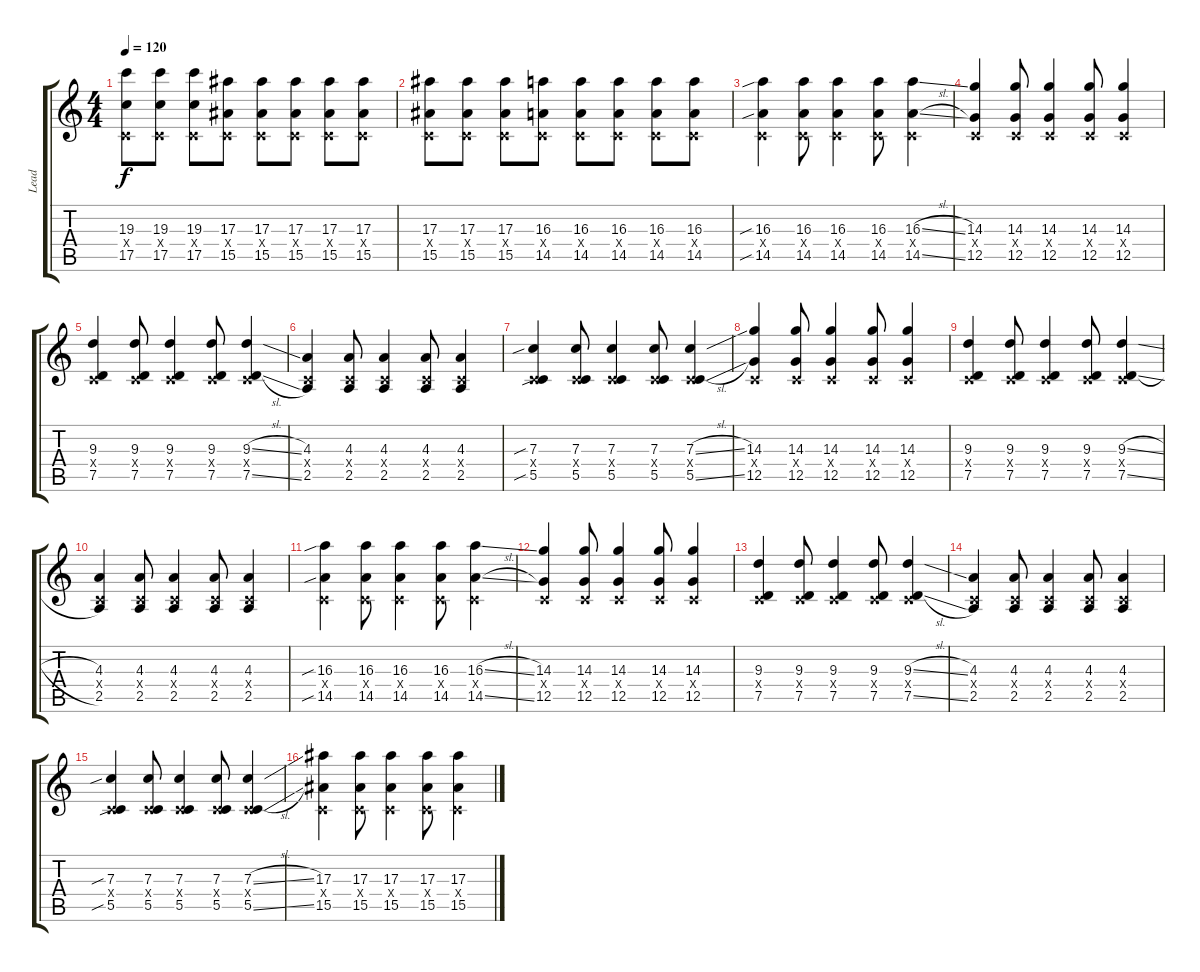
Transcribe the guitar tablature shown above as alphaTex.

\track ("Lead" "Lead") {instrument distortionguitar}
\staff {score tabs}
\tuning (D4 A3 F3 C3 G2 C2) {hide}
\ts (4 4)
\tempo 120
\clef g2
\ks c
(19.3 0.4{x} 17.5).8{dy f} (19.3 0.4{x} 17.5).8 (19.3 0.4{x} 17.5).8 (17.3 0.4{x} 15.5).8 (17.3 0.4{x} 15.5).8 (17.3 0.4{x} 15.5).8 (17.3 0.4{x} 15.5).8 (17.3 0.4{x} 15.5).8 |
(17.3 0.4{x} 15.5).8 (17.3 0.4{x} 15.5).8 (17.3 0.4{x} 15.5).8 (16.3 0.4{x} 14.5).8 (16.3 0.4{x} 14.5).8 (16.3 0.4{x} 14.5).8 (16.3 0.4{x} 14.5).8 (16.3 0.4{x} 14.5).8 |
(16.3{sib} 0.4{x} 14.5{sib}).4 (16.3 0.4{x} 14.5).8 (16.3 0.4{x} 14.5).4 (16.3 0.4{x} 14.5).8 (16.3{sl} 0.4{x} 14.5{sl}).4 |
(14.3 0.4{x} 12.5).4 (14.3 0.4{x} 12.5).8 (14.3 0.4{x} 12.5).4 (14.3 0.4{x} 12.5).8 (14.3 0.4{x} 12.5).4 |
(9.3 0.4{x} 7.5).4 (9.3 0.4{x} 7.5).8 (9.3 0.4{x} 7.5).4 (9.3 0.4{x} 7.5).8 (9.3{sl} 0.4{x} 7.5{sl}).4 |
(4.3 0.4{x} 2.5).4 (4.3 0.4{x} 2.5).8 (4.3 0.4{x} 2.5).4 (4.3 0.4{x} 2.5).8 (4.3 0.4{x} 2.5).4 |
(7.3{sib} 0.4{x} 5.5{sib}).4 (7.3 0.4{x} 5.5).8 (7.3 0.4{x} 5.5).4 (7.3 0.4{x} 5.5).8 (7.3{sl} 0.4{x} 5.5{sl}).4 |
(14.3 0.4{x} 12.5).4 (14.3 0.4{x} 12.5).8 (14.3 0.4{x} 12.5).4 (14.3 0.4{x} 12.5).8 (14.3 0.4{x} 12.5).4 |
(9.3 0.4{x} 7.5).4 (9.3 0.4{x} 7.5).8 (9.3 0.4{x} 7.5).4 (9.3 0.4{x} 7.5).8 (9.3{sl} 0.4{x} 7.5{sl}).4 |
(4.3 0.4{x} 2.5).4 (4.3 0.4{x} 2.5).8 (4.3 0.4{x} 2.5).4 (4.3 0.4{x} 2.5).8 (4.3 0.4{x} 2.5).4 |
(16.3{sib} 0.4{x} 14.5{sib}).4 (16.3 0.4{x} 14.5).8 (16.3 0.4{x} 14.5).4 (16.3 0.4{x} 14.5).8 (16.3{sl} 0.4{x} 14.5{sl}).4 |
(14.3 0.4{x} 12.5).4 (14.3 0.4{x} 12.5).8 (14.3 0.4{x} 12.5).4 (14.3 0.4{x} 12.5).8 (14.3 0.4{x} 12.5).4 |
(9.3 0.4{x} 7.5).4 (9.3 0.4{x} 7.5).8 (9.3 0.4{x} 7.5).4 (9.3 0.4{x} 7.5).8 (9.3{sl} 0.4{x} 7.5{sl}).4 |
(4.3 0.4{x} 2.5).4 (4.3 0.4{x} 2.5).8 (4.3 0.4{x} 2.5).4 (4.3 0.4{x} 2.5).8 (4.3 0.4{x} 2.5).4 |
(7.3{sib} 0.4{x} 5.5{sib}).4 (7.3 0.4{x} 5.5).8 (7.3 0.4{x} 5.5).4 (7.3 0.4{x} 5.5).8 (7.3{sl} 0.4{x} 5.5{sl}).4 |
(17.3 0.4{x} 15.5).4 (17.3 0.4{x} 15.5).8 (17.3 0.4{x} 15.5).4 (17.3 0.4{x} 15.5).8 (17.3 0.4{x} 15.5).4
